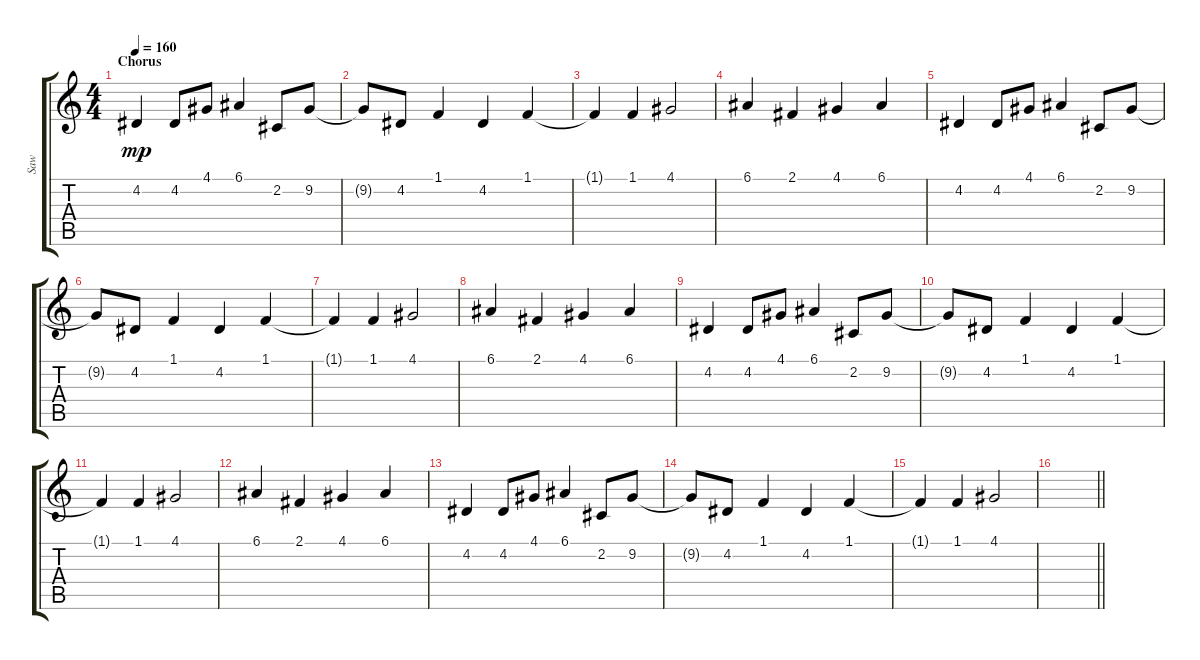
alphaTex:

\track ("Saw" "Saw") {instrument lead2sawtooth}
\staff {score tabs}
\tuning (E4 B3 G3 D3 A2 E2) {hide}
\ts (4 4)
\section ("" "Chorus")
\tempo 160
\clef g2
\ks c
4.2.4{dy mp} 4.2.8 4.1.8 6.1.4 2.2.8 9.2.8 |
9.2{t}.8 4.2.8 1.1.4 4.2.4 1.1.4 |
1.1{t}.4 1.1.4 4.1.2 |
6.1.4 2.1.4 4.1.4 6.1.4 |
4.2.4 4.2.8 4.1.8 6.1.4 2.2.8 9.2.8 |
9.2{t}.8 4.2.8 1.1.4 4.2.4 1.1.4 |
1.1{t}.4 1.1.4 4.1.2 |
6.1.4 2.1.4 4.1.4 6.1.4 |
4.2.4 4.2.8 4.1.8 6.1.4 2.2.8 9.2.8 |
9.2{t}.8 4.2.8 1.1.4 4.2.4 1.1.4 |
1.1{t}.4 1.1.4 4.1.2 |
6.1.4 2.1.4 4.1.4 6.1.4 |
4.2.4 4.2.8 4.1.8 6.1.4 2.2.8 9.2.8 |
9.2{t}.8 4.2.8 1.1.4 4.2.4 1.1.4 |
1.1{t}.4 1.1.4 4.1.2 |
\barLineRight lightlight
